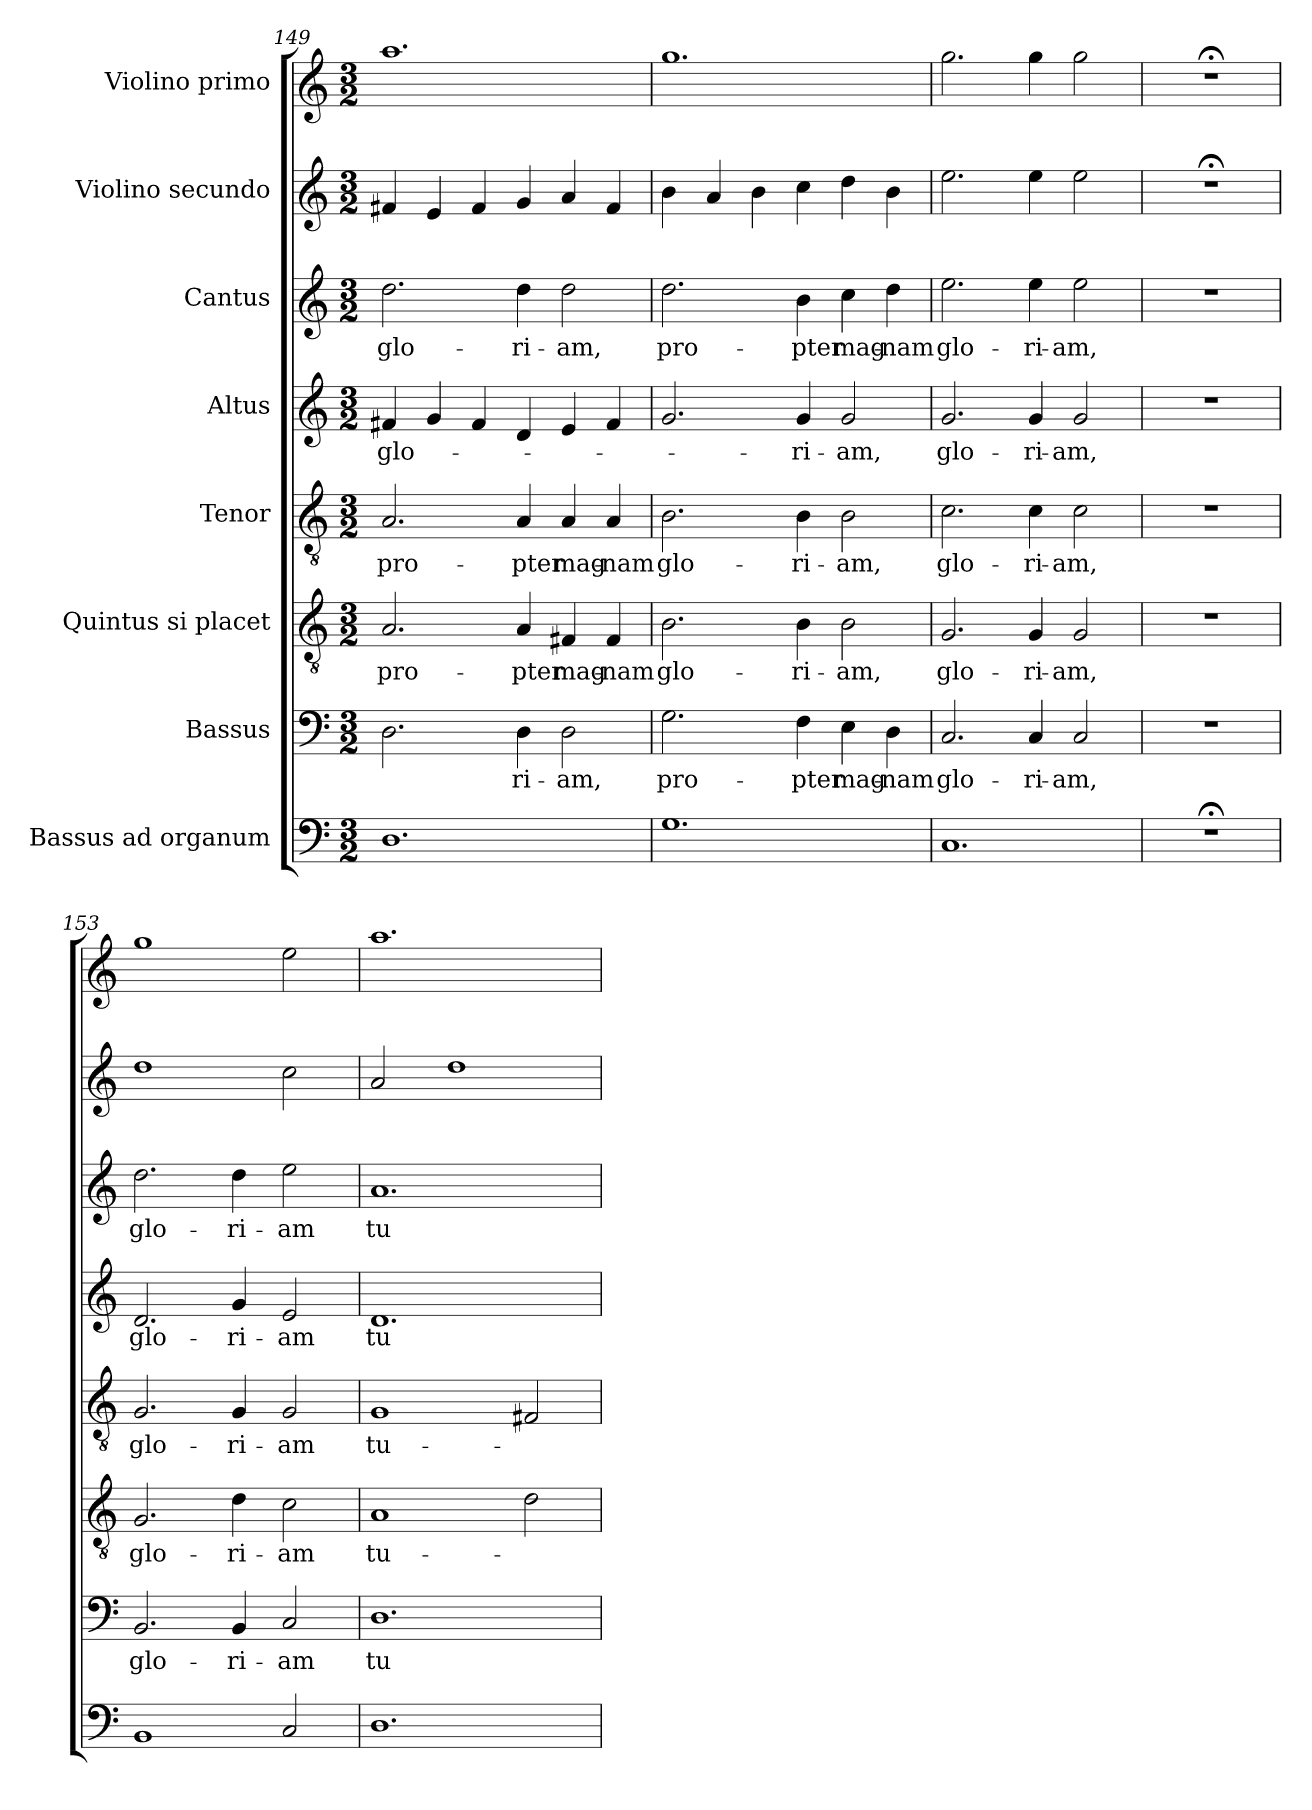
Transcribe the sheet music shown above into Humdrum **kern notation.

**kern	**kern	**text	**kern	**text	**kern	**text	**kern	**text	**kern	**text	**kern	**kern
*part8	*part7	*part7	*part6	*part6	*part5	*part5	*part4	*part4	*part3	*part3	*part2	*part1
*staff8	*staff7	*staff7	*staff6	*staff6	*staff5	*staff5	*staff4	*staff4	*staff3	*staff3	*staff2	*staff1
*I"Bassus ad organum	*I"Bassus	*	*I"Quintus si placet	*	*I"Tenor	*	*I"Altus	*	*I"Cantus	*	*I"Violino secundo	*I"Violino primo
*clefF4	*clefF4	*	*clefGv2	*	*clefGv2	*	*clefG2	*	*clefG2	*	*clefG2	*clefG2
*k[]	*k[]	*	*k[]	*	*k[]	*	*k[]	*	*k[]	*	*k[]	*k[]
*C:	*C:	*	*C:	*	*C:	*	*C:	*	*C:	*	*C:	*C:
*M3/2	*M3/2	*	*M3/2	*	*M3/2	*	*M3/2	*	*M3/2	*	*M3/2	*M3/2
=149	=149	=149	=149	=149	=149	=149	=149	=149	=149	=149	=149	=149
!	!	!	!	!LO:LY:b	!	!LO:LY:b	!	!LO:LY:b	!	!LO:LY:b	!	!
1.D	2.D\	.	2.A/	pro-	2.A/	pro-	4f#X/	glo-	2.dd\	glo-	4f#X/	1.aa
.	.	.	.	.	.	.	4g/	.	.	.	4e/	.
.	.	.	.	.	.	.	4f#/	.	.	.	4f#/	.
!	!	!LO:LY:b	!	!LO:LY:b	!	!LO:LY:b	!	!	!	!LO:LY:b	!	!
.	4D\	-ri-	4A/	-pter	4A/	-pter	4d/	.	4dd\	-ri-	4g/	.
!	!	!LO:LY:b	!	!LO:LY:b	!	!LO:LY:b	!	!	!	!LO:LY:b	!	!
.	2D\	-am,	4F#X/	mag-	4A/	mag-	4e/	.	2dd\	-am,	4a/	.
!	!	!	!	!LO:LY:b	!	!LO:LY:b	!	!	!	!	!	!
.	.	.	4F#/	-nam	4A/	-nam	4f#/	.	.	.	4f#/	.
!!LO:LB:g=z
=150	=150	=150	=150	=150	=150	=150	=150	=150	=150	=150	=150	=150
!	!	!LO:LY:b	!	!LO:LY:b	!	!LO:LY:b	!	!	!	!LO:LY:b	!	!
1.G	2.G\	pro-	2.B\	glo-	2.B\	glo-	2.g/	.	2.dd\	pro-	4b\	1.gg
.	.	.	.	.	.	.	.	.	.	.	4a/	.
.	.	.	.	.	.	.	.	.	.	.	4b\	.
!	!	!LO:LY:b	!	!LO:LY:b	!	!LO:LY:b	!	!LO:LY:b	!	!LO:LY:b	!	!
.	4F\	-pter	4B\	-ri-	4B\	-ri-	4g/	-ri-	4b\	-pter	4cc\	.
!	!	!LO:LY:b	!	!LO:LY:b	!	!LO:LY:b	!	!LO:LY:b	!	!LO:LY:b	!	!
.	4E\	mag-	2B\	-am,	2B\	-am,	2g/	-am,	4cc\	mag-	4dd\	.
!	!	!LO:LY:b	!	!	!	!	!	!	!	!LO:LY:b	!	!
.	4D\	-nam	.	.	.	.	.	.	4dd\	-nam	4b\	.
=151	=151	=151	=151	=151	=151	=151	=151	=151	=151	=151	=151	=151
!	!	!LO:LY:b	!	!LO:LY:b	!	!LO:LY:b	!	!LO:LY:b	!	!LO:LY:b	!	!
1.C	2.C/	glo-	2.G/	glo-	2.c\	glo-	2.g/	glo-	2.ee\	glo-	2.ee\	2.gg\
!	!	!LO:LY:b	!	!LO:LY:b	!	!LO:LY:b	!	!LO:LY:b	!	!LO:LY:b	!	!
.	4C/	-ri-	4G/	-ri-	4c\	-ri-	4g/	-ri-	4ee\	-ri-	4ee\	4gg\
!	!	!LO:LY:b	!	!LO:LY:b	!	!LO:LY:b	!	!LO:LY:b	!	!LO:LY:b	!	!
.	2C/	-am,	2G/	-am,	2c\	-am,	2g/	-am,	2ee\	-am,	2ee\	2gg\
=152	=152	=152	=152	=152	=152	=152	=152	=152	=152	=152	=152	=152
1.r;<	1.r	.	1.r	.	1.r	.	1.r	.	1.r	.	1.r;<	1.r;<
=153	=153	=153	=153	=153	=153	=153	=153	=153	=153	=153	=153	=153
!	!	!LO:LY:b	!	!LO:LY:b	!	!LO:LY:b	!	!LO:LY:b	!	!LO:LY:b	!	!
1BB	2.BB/	glo-	2.G/	glo-	2.G/	glo-	2.d/	glo-	2.dd\	glo-	1dd	1gg
!	!	!LO:LY:b	!	!LO:LY:b	!	!LO:LY:b	!	!LO:LY:b	!	!LO:LY:b	!	!
.	4BB/	-ri-	4d\	-ri-	4G/	-ri-	4g/	-ri-	4dd\	-ri-	.	.
!	!	!LO:LY:b	!	!LO:LY:b	!	!LO:LY:b	!	!LO:LY:b	!	!LO:LY:b	!	!
2C/	2C/	-am	2c\	-am	2G/	-am	2e/	-am	2ee\	-am	2cc\	2ee\
=154	=154	=154	=154	=154	=154	=154	=154	=154	=154	=154	=154	=154
!	!	!LO:LY:b	!	!LO:LY:b	!	!LO:LY:b	!	!LO:LY:b	!	!LO:LY:b	!	!
1.D	1.D	tu-	1A	tu-	1G	tu-	1.d	tu-	1.a	tu-	2a/	1.aa
.	.	.	.	.	.	.	.	.	.	.	1dd	.
.	.	.	2d\	.	2F#X/	.	.	.	.	.	.	.
=	=	=	=	=	=	=	=	=	=	=	=	=
*-	*-	*-	*-	*-	*-	*-	*-	*-	*-	*-	*-	*-
